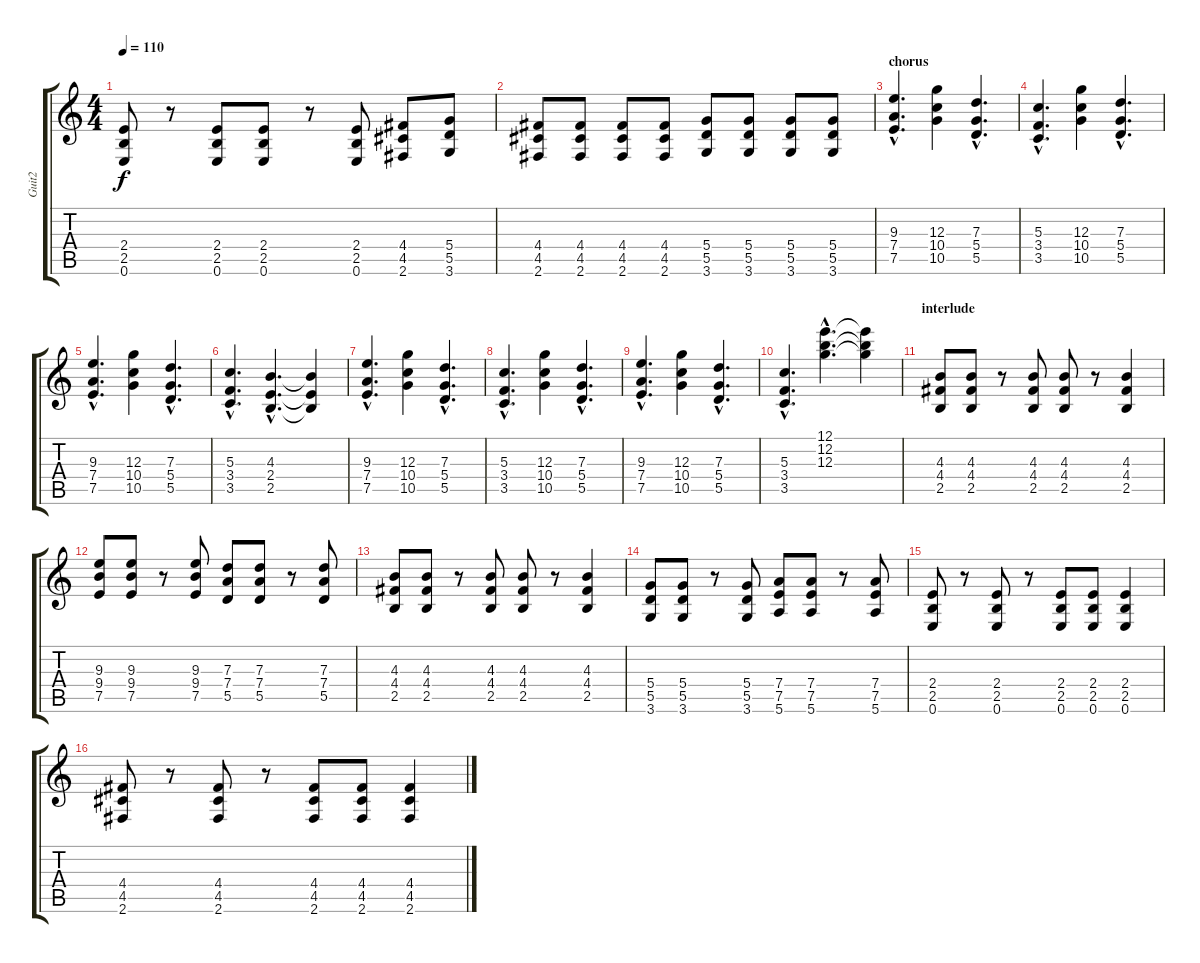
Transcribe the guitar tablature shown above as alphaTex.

\track ("Guit2" "Guit2") {instrument overdrivenguitar}
\staff {score tabs}
\tuning (E4 B3 G3 D3 A2 E2) {hide}
\ts (4 4)
\tempo 110
\clef g2
\ks c
(2.4 2.5 0.6).8{dy f} r.8 (2.4 2.5 0.6).8 (2.4 2.5 0.6).8 r.8 (2.4 2.5 0.6).8 (4.4 4.5 2.6).8 (5.4 5.5 3.6).8 |
(4.4 4.5 2.6).8 (4.4 4.5 2.6).8 (4.4 4.5 2.6).8 (4.4 4.5 2.6).8 (5.4 5.5 3.6).8 (5.4 5.5 3.6).8 (5.4 5.5 3.6).8 (5.4 5.5 3.6).8 |
\section ("" "chorus")
(9.3{hac} 7.4{hac} 7.5{hac}).4{d} (12.3 10.4 10.5).4 (7.3{hac} 5.4{hac} 5.5{hac}).4{d} |
(5.3{hac} 3.4{hac} 3.5{hac}).4{d} (12.3 10.4 10.5).4 (7.3{hac} 5.4{hac} 5.5{hac}).4{d} |
(9.3{hac} 7.4{hac} 7.5{hac}).4{d} (12.3 10.4 10.5).4 (7.3{hac} 5.4{hac} 5.5{hac}).4{d} |
(5.3{hac} 3.4{hac} 3.5{hac}).4{d} (4.3{hac} 2.4{hac} 2.5{hac}).4{d} (4.3{t} 2.4{t} 2.5{t}).4 |
(9.3{hac} 7.4{hac} 7.5{hac}).4{d} (12.3 10.4 10.5).4 (7.3{hac} 5.4{hac} 5.5{hac}).4{d} |
(5.3{hac} 3.4{hac} 3.5{hac}).4{d} (12.3 10.4 10.5).4 (7.3{hac} 5.4{hac} 5.5{hac}).4{d} |
(9.3{hac} 7.4{hac} 7.5{hac}).4{d} (12.3 10.4 10.5).4 (7.3{hac} 5.4{hac} 5.5{hac}).4{d} |
(5.3{hac} 3.4{hac} 3.5{hac}).4{d} (12.1{hac} 12.2{hac} 12.3{hac}).4{d} (12.1{t} 12.2{t} 12.3{t}).4 |
\section ("" "interlude")
(4.3 4.4 2.5).8 (4.3 4.4 2.5).8 r.8 (4.3 4.4 2.5).8 (4.3 4.4 2.5).8 r.8 (4.3 4.4 2.5).4 |
(9.3 9.4 7.5).8 (9.3 9.4 7.5).8 r.8 (9.3 9.4 7.5).8 (7.3 7.4 5.5).8 (7.3 7.4 5.5).8 r.8 (7.3 7.4 5.5).8 |
(4.3 4.4 2.5).8 (4.3 4.4 2.5).8 r.8 (4.3 4.4 2.5).8 (4.3 4.4 2.5).8 r.8 (4.3 4.4 2.5).4 |
(5.4 5.5 3.6).8 (5.4 5.5 3.6).8 r.8 (5.4 5.5 3.6).8 (7.4 7.5 5.6).8 (7.4 7.5 5.6).8 r.8 (7.4 7.5 5.6).8 |
(2.4 2.5 0.6).8 r.8 (2.4 2.5 0.6).8 r.8 (2.4 2.5 0.6).8 (2.4 2.5 0.6).8 (2.4 2.5 0.6).4 |
(4.4 4.5 2.6).8 r.8 (4.4 4.5 2.6).8 r.8 (4.4 4.5 2.6).8 (4.4 4.5 2.6).8 (4.4 4.5 2.6).4
